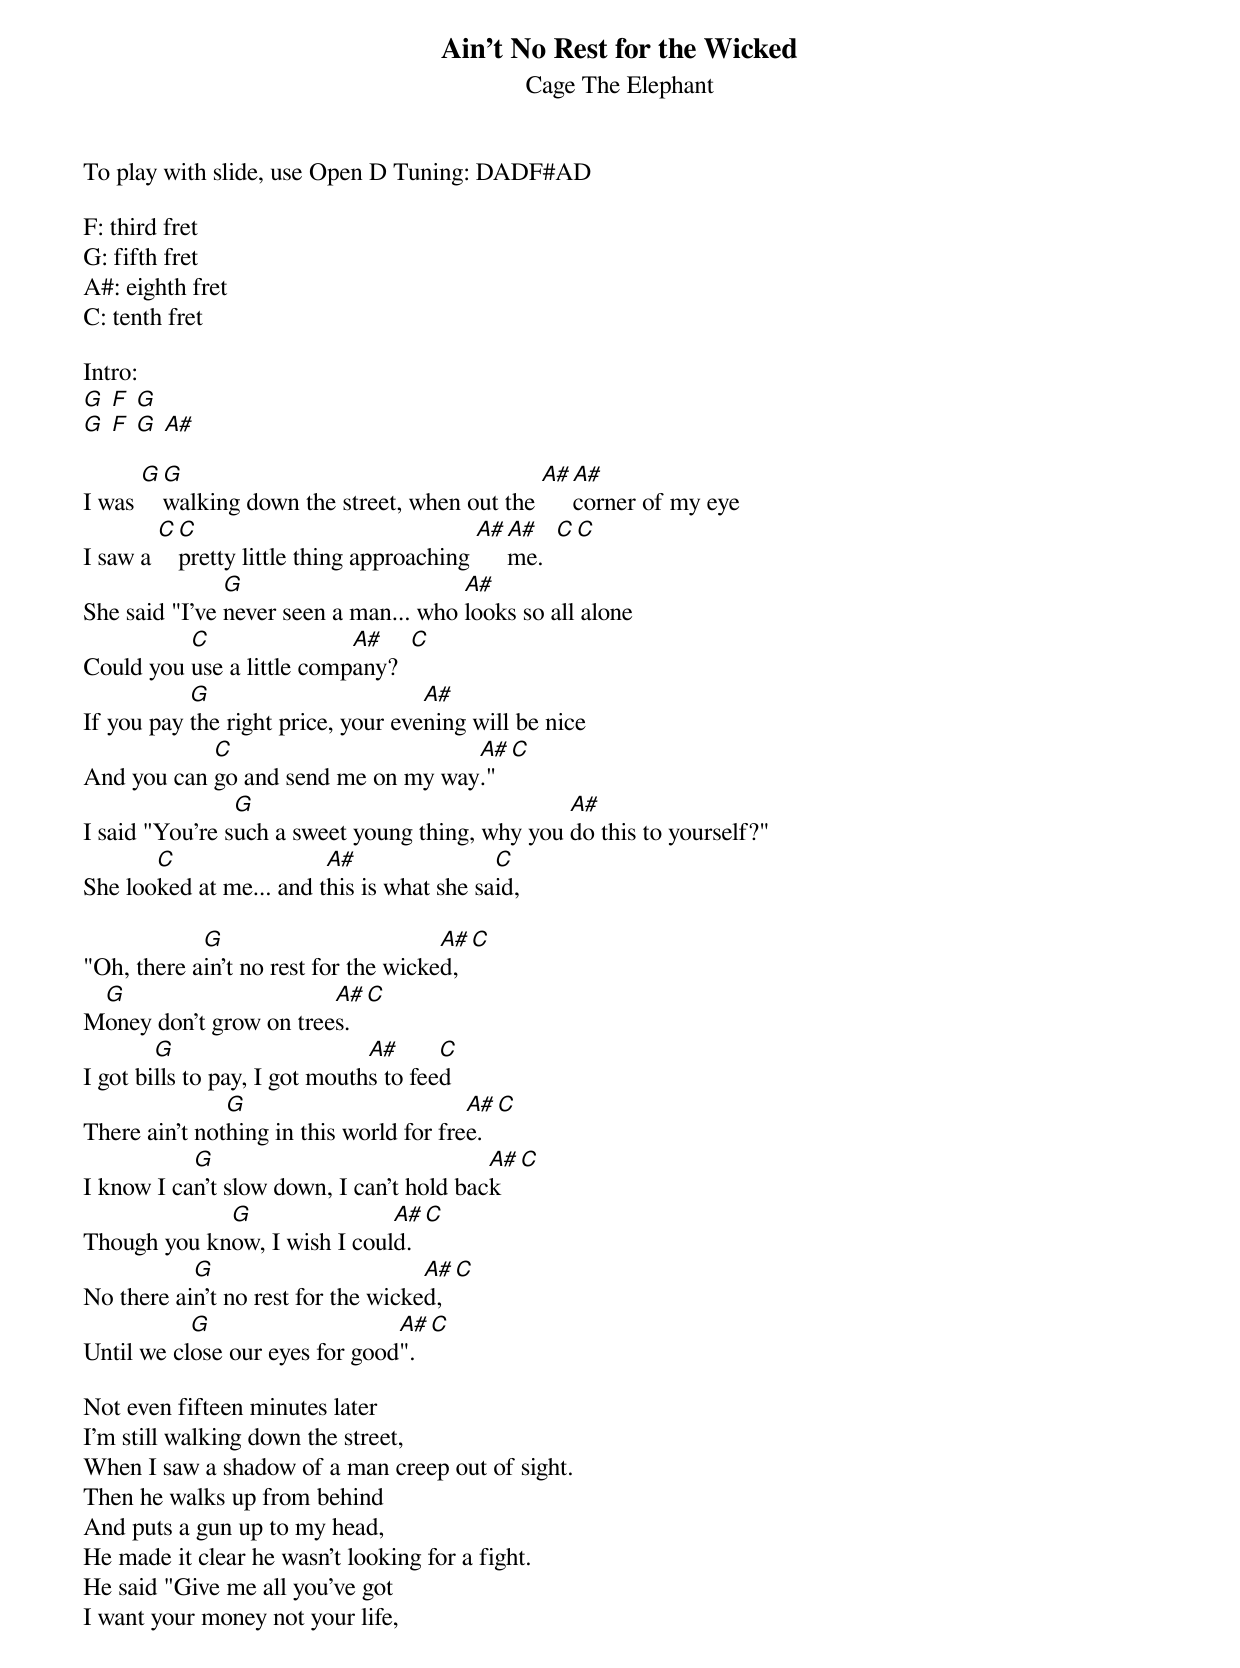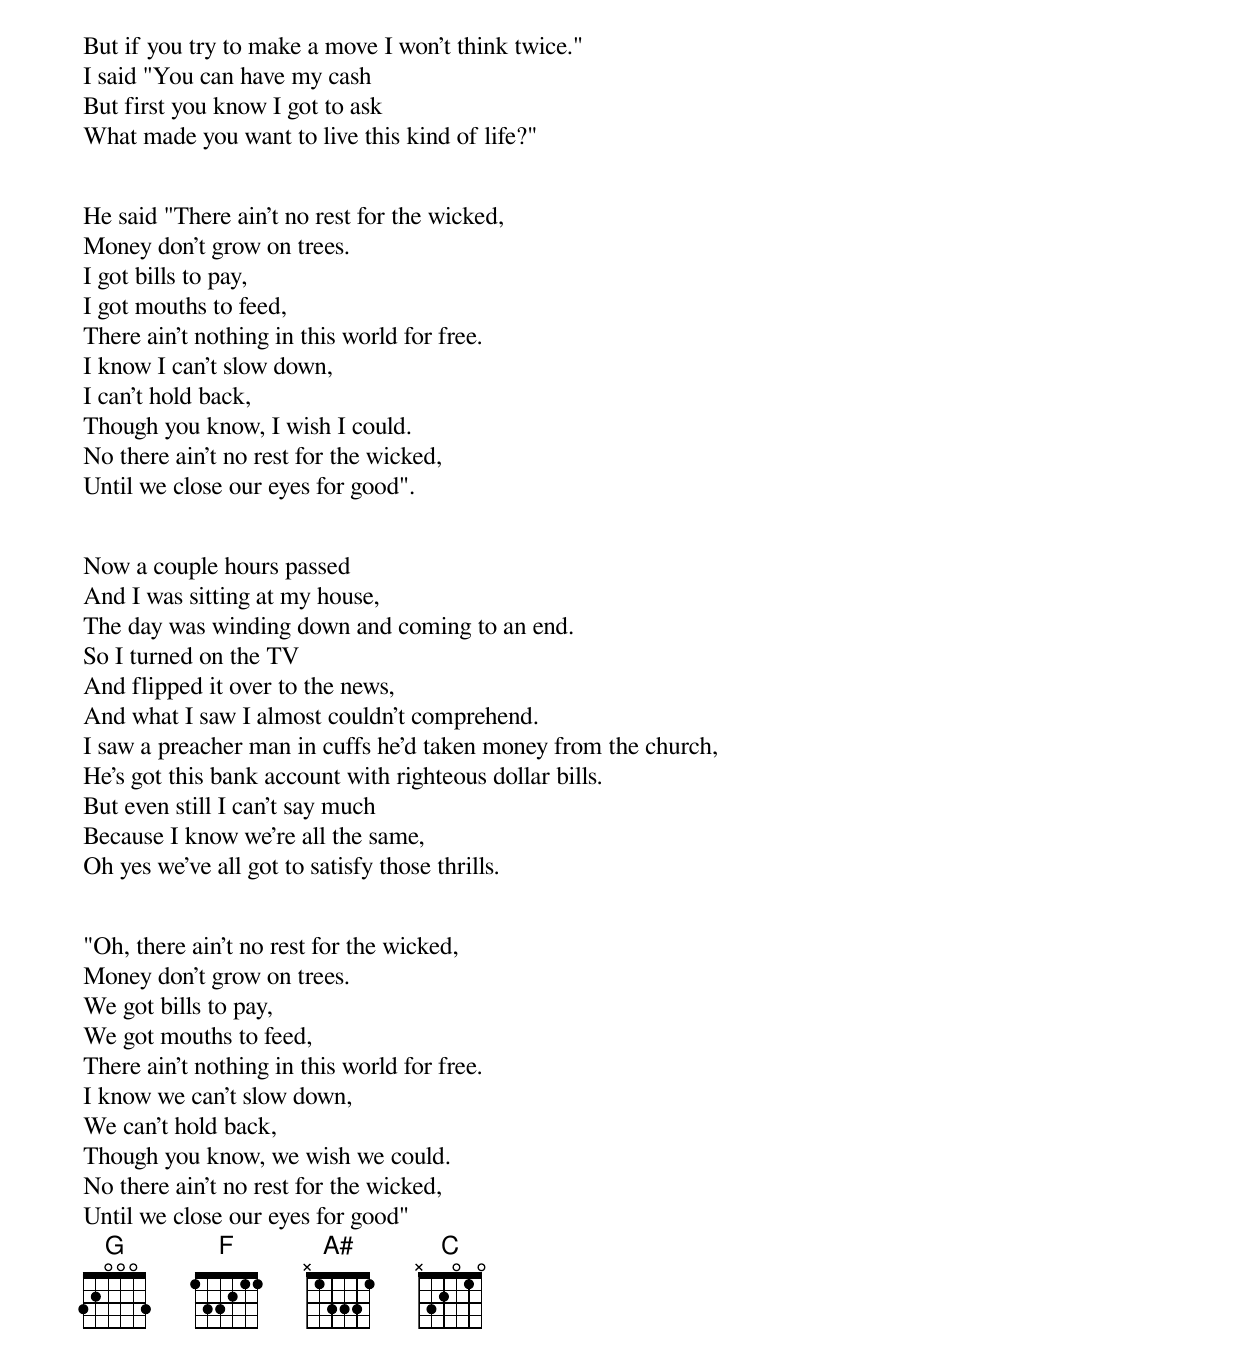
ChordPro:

{title: Ain't No Rest for the Wicked}
{subtitle: Cage The Elephant}

To play with slide, use Open D Tuning: DADF#AD

F: third fret
G: fifth fret
A#: eighth fret
C: tenth fret

Intro:
[G] [F] [G]
[G] [F] [G] [A#]

I was [G][G]walking down the street, when out the [A#][A#]corner of my eye
I saw a [C][C]pretty little thing approaching [A#][A#]me.  [C][C]
She said "I've [G]never seen a man... who [A#]looks so all alone
Could you [C]use a little comp[A#]any?  [C]
If you pay [G]the right price, your eve[A#]ning will be nice
And you can [C]go and send me on my way[A#]."  [C]
I said "You're s[G]uch a sweet young thing, why you [A#]do this to yourself?"
She loo[C]ked at me... and t[A#]his is what she sa[C]id,

"Oh, there a[G]in't no rest for the wicke[A#]d,  [C]
M[G]oney don't grow on tree[A#]s.  [C]
I got bi[G]lls to pay, I got mouth[A#]s to fee[C]d
There ain't not[G]hing in this world for fre[A#]e.  [C]
I know I ca[G]n't slow down, I can't hold bac[A#]k   [C]
Though you kn[G]ow, I wish I coul[A#]d.  [C]
No there ai[G]n't no rest for the wicke[A#]d,  [C]
Until we cl[G]ose our eyes for good[A#]".  [C]

Not even fifteen minutes later
I'm still walking down the street,
When I saw a shadow of a man creep out of sight.
Then he walks up from behind
And puts a gun up to my head,
He made it clear he wasn't looking for a fight.
He said "Give me all you've got
I want your money not your life,
But if you try to make a move I won't think twice."
I said "You can have my cash
But first you know I got to ask
What made you want to live this kind of life?"


He said "There ain't no rest for the wicked,
Money don't grow on trees.
I got bills to pay,
I got mouths to feed,
There ain't nothing in this world for free.
I know I can't slow down,
I can't hold back,
Though you know, I wish I could.
No there ain't no rest for the wicked,
Until we close our eyes for good".


Now a couple hours passed
And I was sitting at my house,
The day was winding down and coming to an end.
So I turned on the TV
And flipped it over to the news,
And what I saw I almost couldn't comprehend.
I saw a preacher man in cuffs he'd taken money from the church,
He's got this bank account with righteous dollar bills.
But even still I can't say much
Because I know we're all the same,
Oh yes we've all got to satisfy those thrills.


"Oh, there ain't no rest for the wicked,
Money don't grow on trees.
We got bills to pay,
We got mouths to feed,
There ain't nothing in this world for free.
I know we can't slow down,
We can't hold back,
Though you know, we wish we could.
No there ain't no rest for the wicked,
Until we close our eyes for good"
